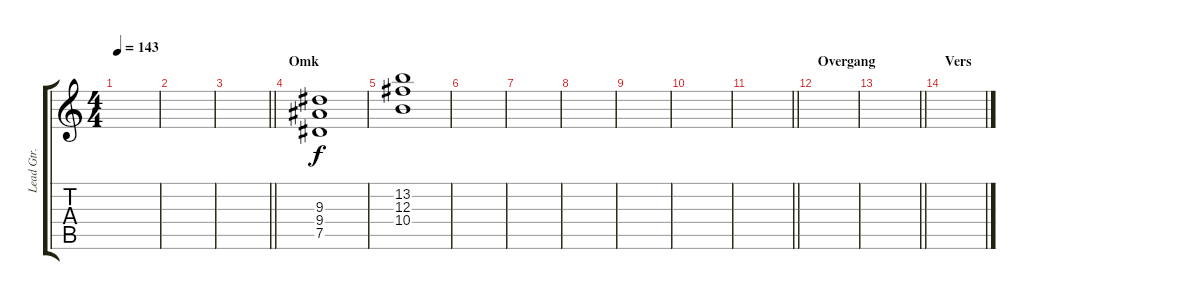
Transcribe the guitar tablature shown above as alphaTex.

\track ("Lead Gtr." "Lead Gtr.") {instrument distortionguitar}
\staff {score tabs}
\tuning (Eb4 Bb3 Gb3 Db3 Ab2 Eb2) {hide}
\ts (4 4)
\tempo 143
\clef g2
\ks c
|
|
\barLineRight lightlight
|
\section ("" "Omk")
(9.3 9.4 7.5).1 |
(13.2 12.3 10.4).1 |
|
|
|
|
|
\barLineRight lightlight
|
\section ("" "Overgang")
|
\barLineRight lightlight
|
\section ("" "Vers")
